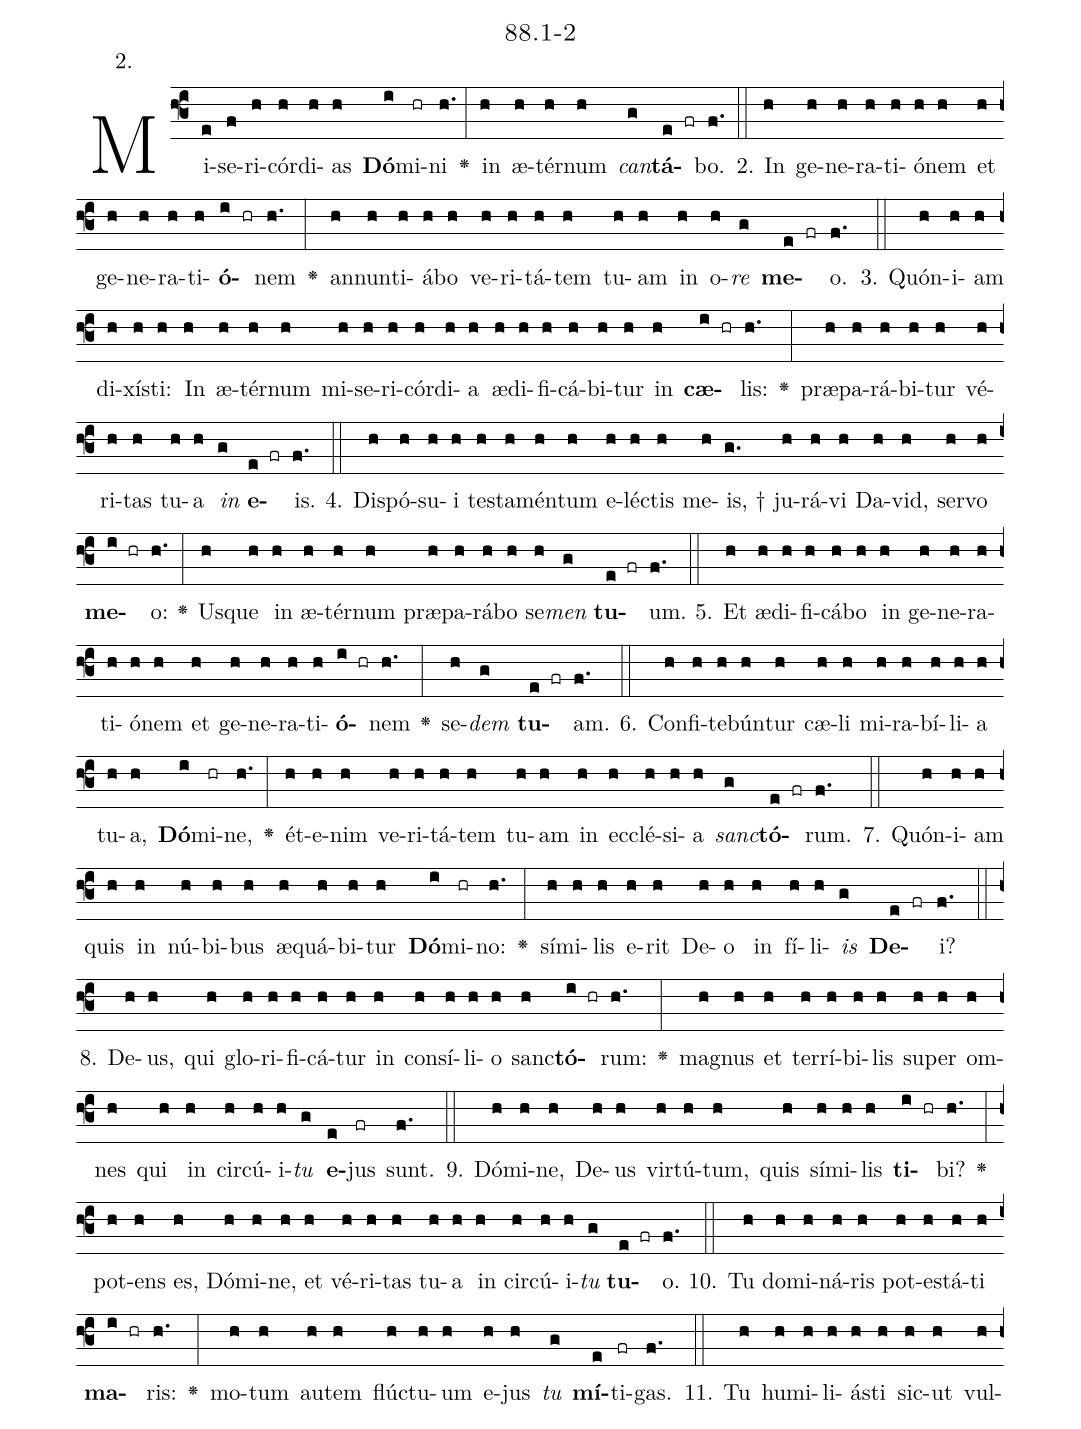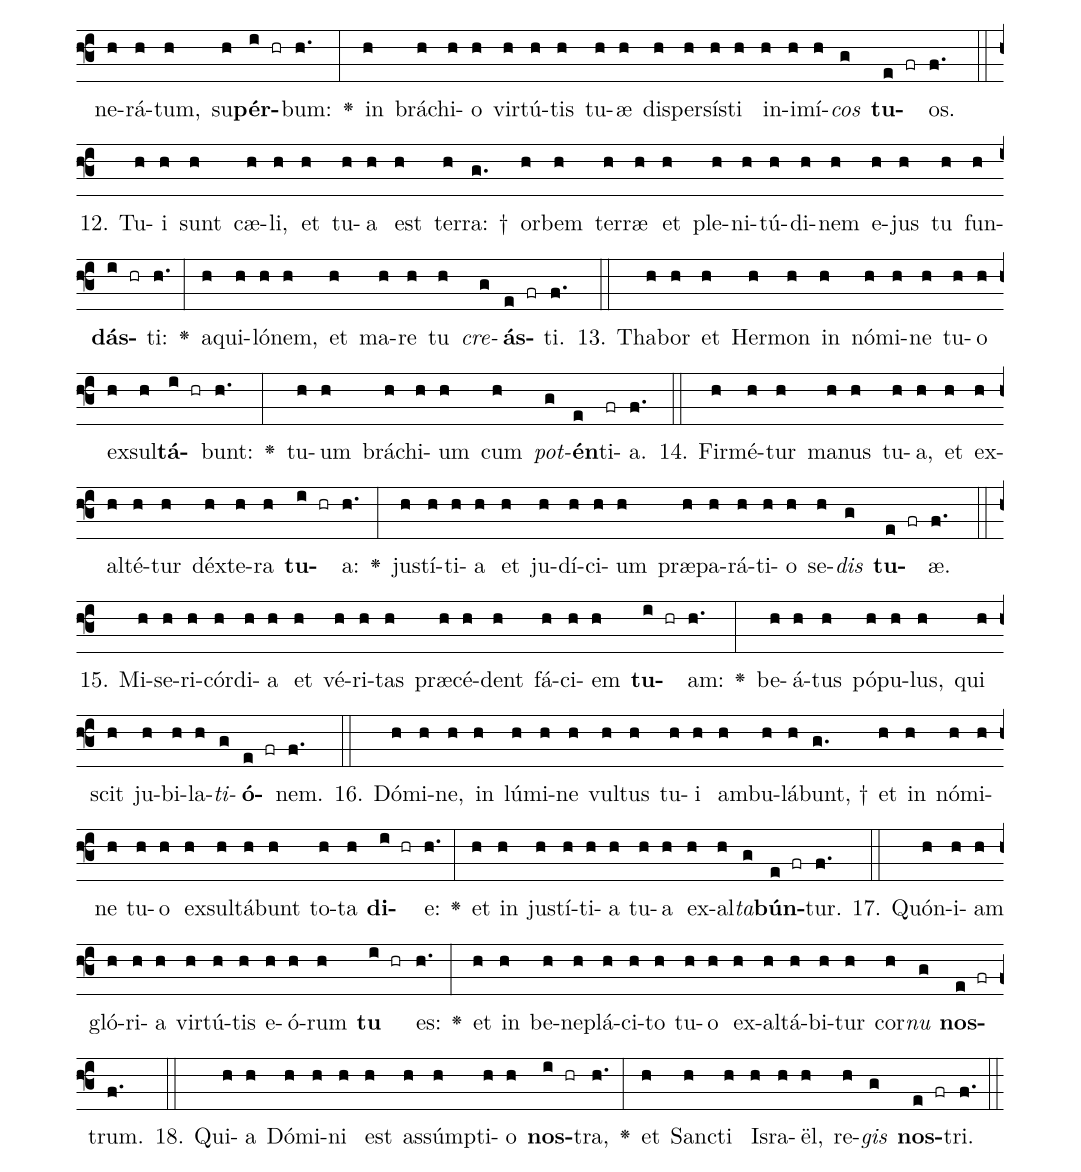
name: 88.1-2;
annotation: 2.;
%%
(f3)Mi(e)se(f)ri(h)cór(h)di(h)as(h) <b>Dó</b>(i)mi(hr)ni(h.) <v>\greheightstar</v>(:) in(h) æ(h)tér(h)num(h) <i>can</i>(g)<b>tá</b>(e fr)bo.(f.) (::)
2. In(h) ge(h)ne(h)ra(h)ti(h)ó(h)nem(h) et(h) ge(h)ne(h)ra(h)ti(h)<b>ó</b>(i hr)nem(h.) <v>\greheightstar</v>(:) an(h)nun(h)ti(h)á(h)bo(h) ve(h)ri(h)tá(h)tem(h) tu(h)am(h) in(h) o(h)<i>re</i>(g) <b>me</b>(e fr)o.(f.) (::)
3. Quón(h)i(h)am(h) di(h)xís(h)ti:(h) In(h) æ(h)tér(h)num(h) mi(h)se(h)ri(h)cór(h)di(h)a(h) æ(h)di(h)fi(h)cá(h)bi(h)tur(h) in(h) <b>cæ</b>(i hr)lis:(h.) <v>\greheightstar</v>(:) præ(h)pa(h)rá(h)bi(h)tur(h) vé(h)ri(h)tas(h) tu(h)a(h) <i>in</i>(g) <b>e</b>(e fr)is.(f.) (::)
4. Dis(h)pó(h)su(h)i(h) tes(h)ta(h)mén(h)tum(h) e(h)léc(h)tis(h) me(h)is, †(g.) ju(h)rá(h)vi(h) Da(h)vid,(h) ser(h)vo(h) <b>me</b>(i hr)o:(h.) <v>\greheightstar</v>(:) Us(h)que(h) in(h) æ(h)tér(h)num(h) præ(h)pa(h)rá(h)bo(h) se(h)<i>men</i>(g) <b>tu</b>(e fr)um.(f.) (::)
5. Et(h) æ(h)di(h)fi(h)cá(h)bo(h) in(h) ge(h)ne(h)ra(h)ti(h)ó(h)nem(h) et(h) ge(h)ne(h)ra(h)ti(h)<b>ó</b>(i hr)nem(h.) <v>\greheightstar</v>(:) se(h)<i>dem</i>(g) <b>tu</b>(e fr)am.(f.) (::)
6. Con(h)fi(h)te(h)bún(h)tur(h) cæ(h)li(h) mi(h)ra(h)bí(h)li(h)a(h) tu(h)a,(h) <b>Dó</b>(i)mi(hr)ne,(h.) <v>\greheightstar</v>(:) ét(h)e(h)nim(h) ve(h)ri(h)tá(h)tem(h) tu(h)am(h) in(h) ec(h)clé(h)si(h)a(h) <i>sanc</i>(g)<b>tó</b>(e fr)rum.(f.) (::)
7. Quón(h)i(h)am(h) quis(h) in(h) nú(h)bi(h)bus(h) æ(h)quá(h)bi(h)tur(h) <b>Dó</b>(i)mi(hr)no:(h.) <v>\greheightstar</v>(:) sí(h)mi(h)lis(h) e(h)rit(h) De(h)o(h) in(h) fí(h)li(h)<i>is</i>(g) <b>De</b>(e fr)i?(f.) (::)
8. De(h)us,(h) qui(h) glo(h)ri(h)fi(h)cá(h)tur(h) in(h) con(h)sí(h)li(h)o(h) sanc(h)<b>tó</b>(i hr)rum:(h.) <v>\greheightstar</v>(:) ma(h)gnus(h) et(h) ter(h)rí(h)bi(h)lis(h) su(h)per(h) om(h)nes(h) qui(h) in(h) cir(h)cú(h)i(h)<i>tu</i>(g) <b>e</b>(e)jus(fr) sunt.(f.) (::)
9. Dó(h)mi(h)ne,(h) De(h)us(h) vir(h)tú(h)tum,(h) quis(h) sí(h)mi(h)lis(h) <b>ti</b>(i hr)bi?(h.) <v>\greheightstar</v>(:) pot(h)ens(h) es,(h) Dó(h)mi(h)ne,(h) et(h) vé(h)ri(h)tas(h) tu(h)a(h) in(h) cir(h)cú(h)i(h)<i>tu</i>(g) <b>tu</b>(e fr)o.(f.) (::)
10. Tu(h) do(h)mi(h)ná(h)ris(h) pot(h)es(h)tá(h)ti(h) <b>ma</b>(i hr)ris:(h.) <v>\greheightstar</v>(:) mo(h)tum(h) au(h)tem(h) flúc(h)tu(h)um(h) e(h)jus(h) <i>tu</i>(g) <b>mí</b>(e)ti(fr)gas.(f.) (::)
11. Tu(h) hu(h)mi(h)li(h)ás(h)ti(h) sic(h)ut(h) vul(h)ne(h)rá(h)tum,(h) su(h)<b>pér</b>(i hr)bum:(h.) <v>\greheightstar</v>(:) in(h) brá(h)chi(h)o(h) vir(h)tú(h)tis(h) tu(h)æ(h) di(h)sper(h)sís(h)ti(h) in(h)i(h)mí(h)<i>cos</i>(g) <b>tu</b>(e fr)os.(f.) (::)
12. Tu(h)i(h) sunt(h) cæ(h)li,(h) et(h) tu(h)a(h) est(h) ter(h)ra: †(g.) or(h)bem(h) ter(h)ræ(h) et(h) ple(h)ni(h)tú(h)di(h)nem(h) e(h)jus(h) tu(h) fun(h)<b>dás</b>(i hr)ti:(h.) <v>\greheightstar</v>(:) a(h)qui(h)ló(h)nem,(h) et(h) ma(h)re(h) tu(h) <i>cre</i>(g)<b>ás</b>(e fr)ti.(f.) (::)
13. Tha(h)bor(h) et(h) Her(h)mon(h) in(h) nó(h)mi(h)ne(h) tu(h)o(h) ex(h)sul(h)<b>tá</b>(i hr)bunt:(h.) <v>\greheightstar</v>(:) tu(h)um(h) brá(h)chi(h)um(h) cum(h) <i>pot</i>(g)<b>én</b>(e)ti(fr)a.(f.) (::)
14. Fir(h)mé(h)tur(h) ma(h)nus(h) tu(h)a,(h) et(h) ex(h)al(h)té(h)tur(h) déx(h)te(h)ra(h) <b>tu</b>(i hr)a:(h.) <v>\greheightstar</v>(:) jus(h)tí(h)ti(h)a(h) et(h) ju(h)dí(h)ci(h)um(h) præ(h)pa(h)rá(h)ti(h)o(h) se(h)<i>dis</i>(g) <b>tu</b>(e fr)æ.(f.) (::)
15. Mi(h)se(h)ri(h)cór(h)di(h)a(h) et(h) vé(h)ri(h)tas(h) præ(h)cé(h)dent(h) fá(h)ci(h)em(h) <b>tu</b>(i hr)am:(h.) <v>\greheightstar</v>(:) be(h)á(h)tus(h) pó(h)pu(h)lus,(h) qui(h) scit(h) ju(h)bi(h)la(h)<i>ti</i>(g)<b>ó</b>(e fr)nem.(f.) (::)
16. Dó(h)mi(h)ne,(h) in(h) lú(h)mi(h)ne(h) vul(h)tus(h) tu(h)i(h) am(h)bu(h)lá(h)bunt, †(g.) et(h) in(h) nó(h)mi(h)ne(h) tu(h)o(h) ex(h)sul(h)tá(h)bunt(h) to(h)ta(h) <b>di</b>(i hr)e:(h.) <v>\greheightstar</v>(:) et(h) in(h) jus(h)tí(h)ti(h)a(h) tu(h)a(h) ex(h)al(h)<i>ta</i>(g)<b>bún</b>(e fr)tur.(f.) (::)
17. Quón(h)i(h)am(h) gló(h)ri(h)a(h) vir(h)tú(h)tis(h) e(h)ó(h)rum(h) <b>tu</b>(i hr) es:(h.) <v>\greheightstar</v>(:) et(h) in(h) be(h)ne(h)plá(h)ci(h)to(h) tu(h)o(h) ex(h)al(h)tá(h)bi(h)tur(h) cor(h)<i>nu</i>(g) <b>nos</b>(e fr)trum.(f.) (::)
18. Qui(h)a(h) Dó(h)mi(h)ni(h) est(h) as(h)súmp(h)ti(h)o(h) <b>nos</b>(i hr)tra,(h.) <v>\greheightstar</v>(:) et(h) Sanc(h)ti(h) Is(h)ra(h)ël,(h) re(h)<i>gis</i>(g) <b>nos</b>(e fr)tri.(f.) (::)
